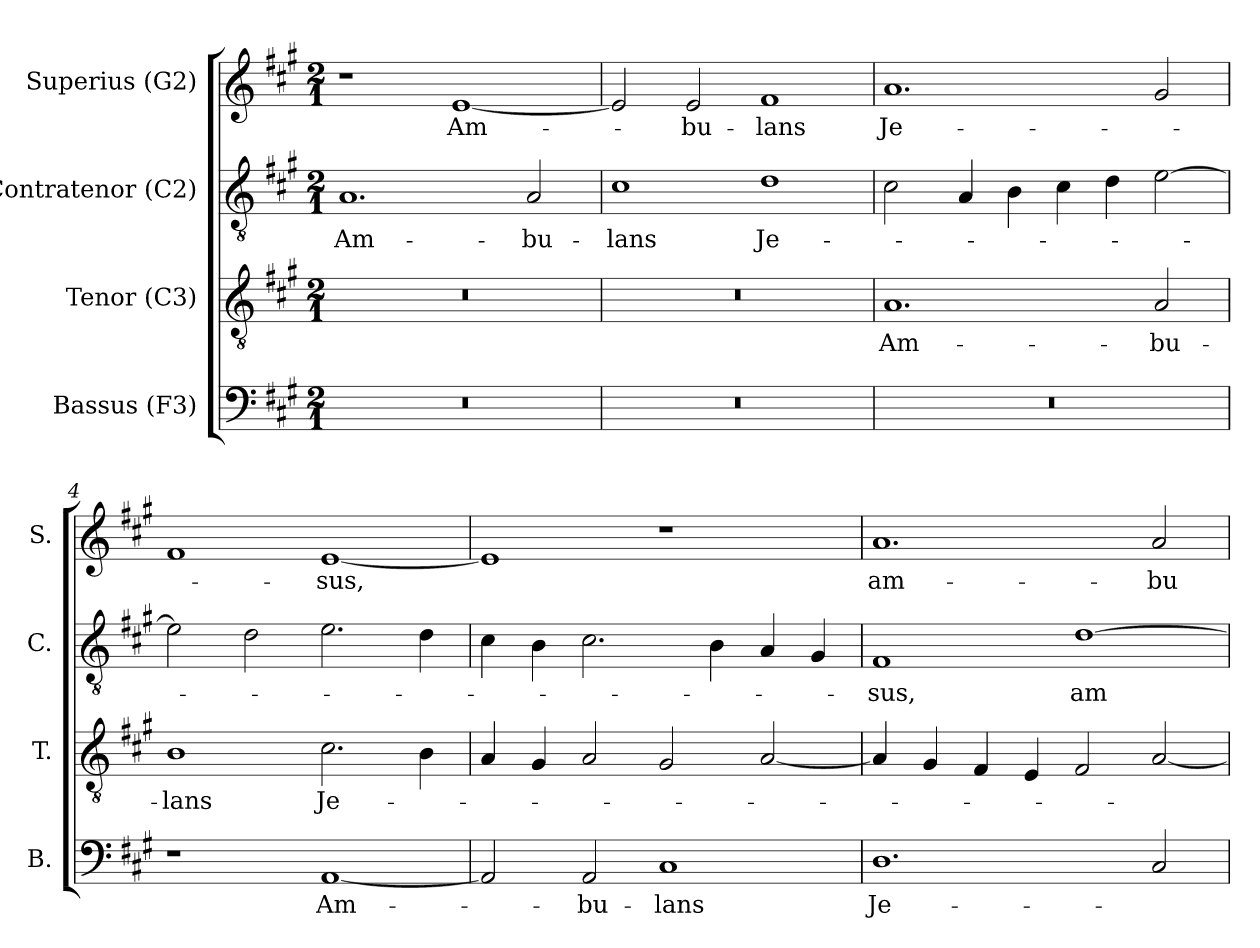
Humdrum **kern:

**kern	**text	**kern	**text	**kern	**text	**kern	**text
*part4	*part4	*part3	*part3	*part2	*part2	*part1	*part1
*staff4	*staff4	*staff3	*staff3	*staff2	*staff2	*staff1	*staff1
*I"Bassus (F3)	*	*I"Tenor (C3)	*	*I"Contratenor (C2)	*	*I"Superius (G2)	*
*I'B.	*	*I'T.	*	*I'C.	*	*I'S.	*
!!LO:PB:g=z
*clefF4	*	*clefGv2	*	*clefGv2	*	*clefG2	*
*	*	*ITrd7c12	*	*ITrd7c12	*	*	*
*k[f#c#g#]	*	*k[f#c#g#]	*	*k[f#c#g#]	*	*k[f#c#g#]	*
*A:	*	*A:	*	*A:	*	*A:	*
*M2/1	*	*M2/1	*	*M2/1	*	*M2/1	*
=1	=1	=1	=1	=1	=1	=1	=1
!LO:N:vis=1	!	!LO:N:vis=1	!	!	!	!	!
!	!	!	!	!	!LO:LY:b:color=#000000	!	!
0r	.	0r	.	1.AAi	Am-	1r	.
!	!	!	!	!	!	!	!LO:LY:b:color=#000000
.	.	.	.	.	.	[1ei	Am-
!	!	!	!	!	!LO:LY:b:color=#000000	!	!
.	.	.	.	2AAi/	-bu-	.	.
=2	=2	=2	=2	=2	=2	=2	=2
!LO:N:vis=1	!	!LO:N:vis=1	!	!	!	!	!
!	!	!	!	!	!LO:LY:b:color=#000000	!	!
0r	.	0r	.	1C#i	-lans	2ei/]	.
!	!	!	!	!	!	!	!LO:LY:b:color=#000000
.	.	.	.	.	.	2ei/	-bu-
!	!	!	!	!	!LO:LY:b:color=#000000	!	!
!	!	!	!	!	!	!	!LO:LY:b:color=#000000
.	.	.	.	1Di	Je-	1f#i	-lans
=3	=3	=3	=3	=3	=3	=3	=3
!LO:N:vis=1	!	!	!	!	!	!	!
!	!	!	!LO:LY:b:color=#000000	!	!	!	!
!	!	!	!	!	!	!	!LO:LY:b:color=#000000
0r	.	1.AAi	Am-	2C#i\	.	1.ai	Je-
.	.	.	.	4AAi/	.	.	.
.	.	.	.	4BBi\	.	.	.
.	.	.	.	4C#i\	.	.	.
.	.	.	.	4Di\	.	.	.
!	!	!	!LO:LY:b:color=#000000	!	!	!	!
.	.	2AAi/	-bu-	[2Ei\	.	2g#i/	.
=4	=4	=4	=4	=4	=4	=4	=4
!	!	!	!LO:LY:b:color=#000000	!	!	!	!
1r	.	1BBi	-lans	2Ei\]	.	1f#i	.
.	.	.	.	2Di\	.	.	.
!	!LO:LY:b:color=#000000	!	!	!	!	!	!
!	!	!	!LO:LY:b:color=#000000	!	!	!	!
!	!	!	!	!	!	!	!LO:LY:b:color=#000000
[1AAi	Am-	2.C#i\	Je-	2.Ei\	.	[1ei	-sus,
.	.	4BBi\	.	4Di\	.	.	.
!!LO:LB:g=z
=5	=5	=5	=5	=5	=5	=5	=5
2AAi/]	.	4AAi/	.	4C#i\	.	1ei]	.
.	.	4GG#i/	.	4BBi\	.	.	.
!	!LO:LY:b:color=#000000	!	!	!	!	!	!
2AAi/	-bu-	2AAi/	.	2.C#i\	.	.	.
!	!LO:LY:b:color=#000000	!	!	!	!	!	!
1C#i	-lans	2GG#i/	.	.	.	1r	.
.	.	.	.	4BBi\	.	.	.
.	.	[2AAi/	.	4AAi/	.	.	.
.	.	.	.	4GG#i/	.	.	.
=6	=6	=6	=6	=6	=6	=6	=6
!	!LO:LY:b:color=#000000	!	!	!	!	!	!
!	!	!	!	!	!LO:LY:b:color=#000000	!	!
!	!	!	!	!	!	!	!LO:LY:b:color=#000000
1.Di	Je-	4AAi/]	.	1FF#i	-sus,	1.ai	am-
.	.	4GG#i/	.	.	.	.	.
.	.	4FF#i/	.	.	.	.	.
.	.	4EEi/	.	.	.	.	.
!	!	!	!	!	!LO:LY:b:color=#000000	!	!
.	.	2FF#i/	.	[1Di	am-	.	.
!	!	!	!	!	!	!	!LO:LY:b:color=#000000
2C#i/	.	[2AAi/	.	.	.	2ai/	-bu-
=	=	=	=	=	=	=	=
*-	*-	*-	*-	*-	*-	*-	*-
